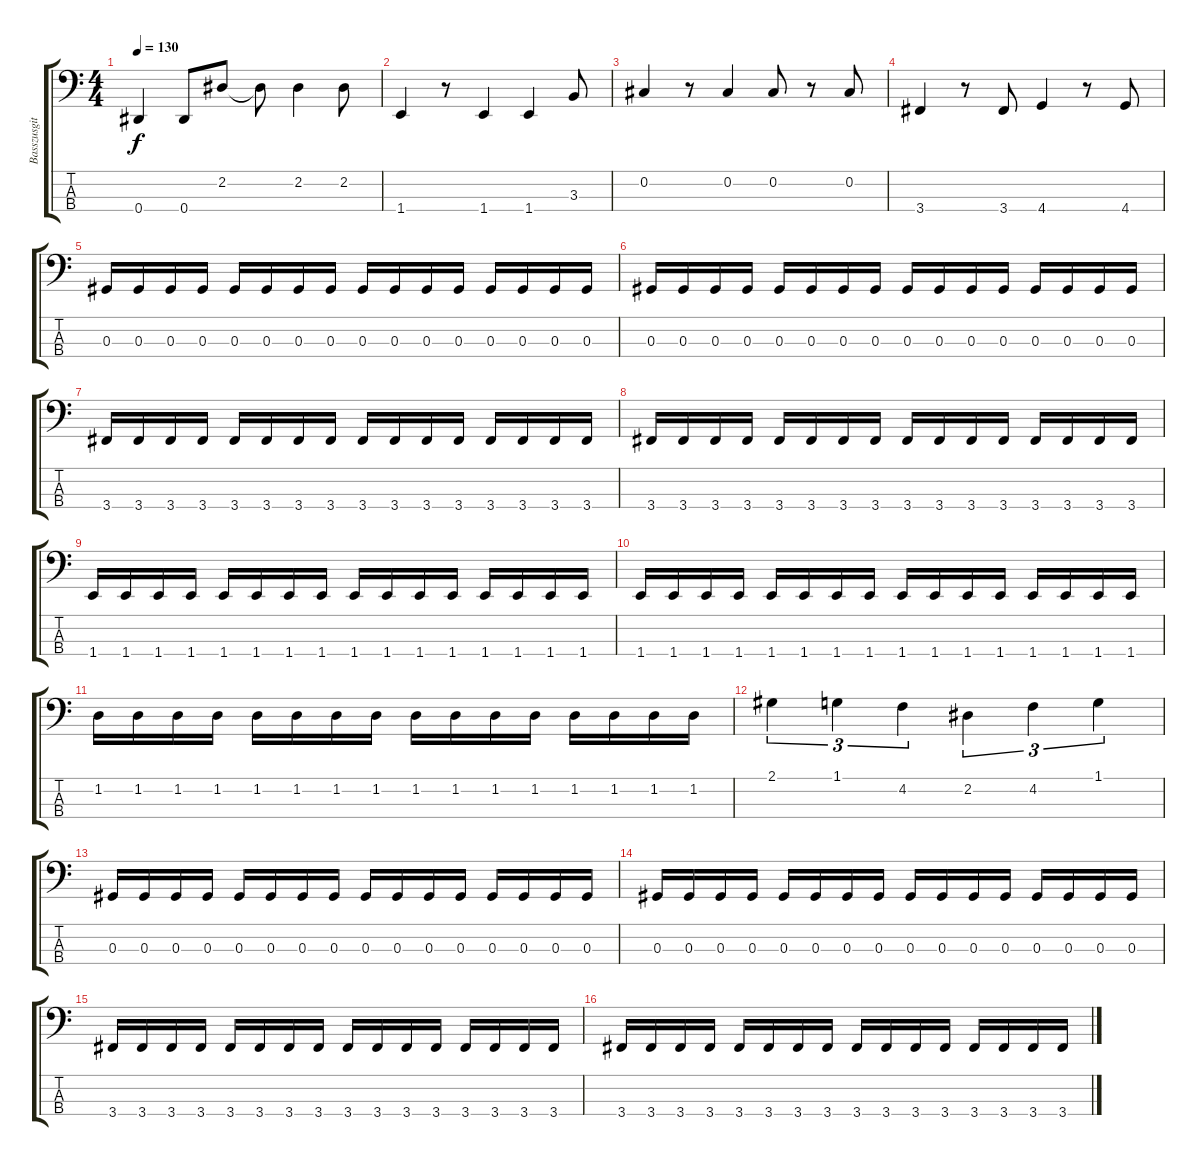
\track ("Basszusgitár (Barry Dunaway)" "Basszusgit") {instrument electricbassfinger}
\staff {score tabs}
\tuning (Gb2 Db2 Ab1 Eb1) {hide}
\ts (4 4)
\tempo 130
\clef f4
\ks c
0.4.4{dy f} 0.4.8 2.2.8 2.2{t}.8 2.2.4 2.2.8 |
1.4.4 r.8 1.4.4 1.4.4 3.3.8 |
0.2.4 r.8 0.2.4 0.2.8 r.8 0.2.8 |
3.4.4 r.8 3.4.8 4.4.4 r.8 4.4.8 |
0.3.16 0.3.16 0.3.16 0.3.16 0.3.16 0.3.16 0.3.16 0.3.16 0.3.16 0.3.16 0.3.16 0.3.16 0.3.16 0.3.16 0.3.16 0.3.16 |
0.3.16 0.3.16 0.3.16 0.3.16 0.3.16 0.3.16 0.3.16 0.3.16 0.3.16 0.3.16 0.3.16 0.3.16 0.3.16 0.3.16 0.3.16 0.3.16 |
3.4.16 3.4.16 3.4.16 3.4.16 3.4.16 3.4.16 3.4.16 3.4.16 3.4.16 3.4.16 3.4.16 3.4.16 3.4.16 3.4.16 3.4.16 3.4.16 |
3.4.16 3.4.16 3.4.16 3.4.16 3.4.16 3.4.16 3.4.16 3.4.16 3.4.16 3.4.16 3.4.16 3.4.16 3.4.16 3.4.16 3.4.16 3.4.16 |
1.4.16 1.4.16 1.4.16 1.4.16 1.4.16 1.4.16 1.4.16 1.4.16 1.4.16 1.4.16 1.4.16 1.4.16 1.4.16 1.4.16 1.4.16 1.4.16 |
1.4.16 1.4.16 1.4.16 1.4.16 1.4.16 1.4.16 1.4.16 1.4.16 1.4.16 1.4.16 1.4.16 1.4.16 1.4.16 1.4.16 1.4.16 1.4.16 |
1.2.16 1.2.16 1.2.16 1.2.16 1.2.16 1.2.16 1.2.16 1.2.16 1.2.16 1.2.16 1.2.16 1.2.16 1.2.16 1.2.16 1.2.16 1.2.16 |
2.1.4{tu (3 2)} 1.1.4{tu (3 2)} 4.2.4{tu (3 2)} 2.2.4{tu (3 2)} 4.2.4{tu (3 2)} 1.1.4{tu (3 2)} |
0.3.16 0.3.16 0.3.16 0.3.16 0.3.16 0.3.16 0.3.16 0.3.16 0.3.16 0.3.16 0.3.16 0.3.16 0.3.16 0.3.16 0.3.16 0.3.16 |
0.3.16 0.3.16 0.3.16 0.3.16 0.3.16 0.3.16 0.3.16 0.3.16 0.3.16 0.3.16 0.3.16 0.3.16 0.3.16 0.3.16 0.3.16 0.3.16 |
3.4.16 3.4.16 3.4.16 3.4.16 3.4.16 3.4.16 3.4.16 3.4.16 3.4.16 3.4.16 3.4.16 3.4.16 3.4.16 3.4.16 3.4.16 3.4.16 |
3.4.16 3.4.16 3.4.16 3.4.16 3.4.16 3.4.16 3.4.16 3.4.16 3.4.16 3.4.16 3.4.16 3.4.16 3.4.16 3.4.16 3.4.16 3.4.16
